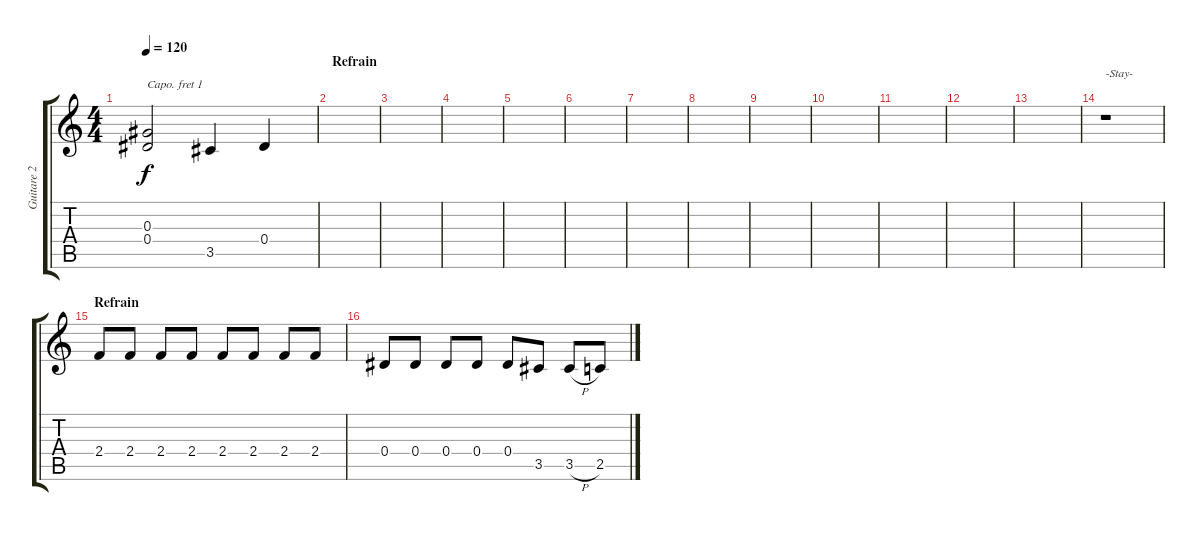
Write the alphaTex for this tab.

\track ("Guitare 2" "Guitare 2") {instrument distortionguitar}
\staff {score tabs}
\capo 1
\tuning (E4 B3 G3 D3 A2 E2) {hide}
\ts (4 4)
\tempo 120
\clef g2
\ks c
(0.3 0.4).2{dy f} 3.5.4 0.4.4 |
\section ("" "Refrain")
|
|
|
|
|
|
|
|
|
|
|
|
\section ("" "")
r.1{txt "-Stay-"} |
\section ("" "Refrain")
2.4.8 2.4.8 2.4.8 2.4.8 2.4.8 2.4.8 2.4.8 2.4.8 |
0.4.8 0.4.8 0.4.8 0.4.8 0.4.8 3.5.8 3.5{h}.8 2.5.8
